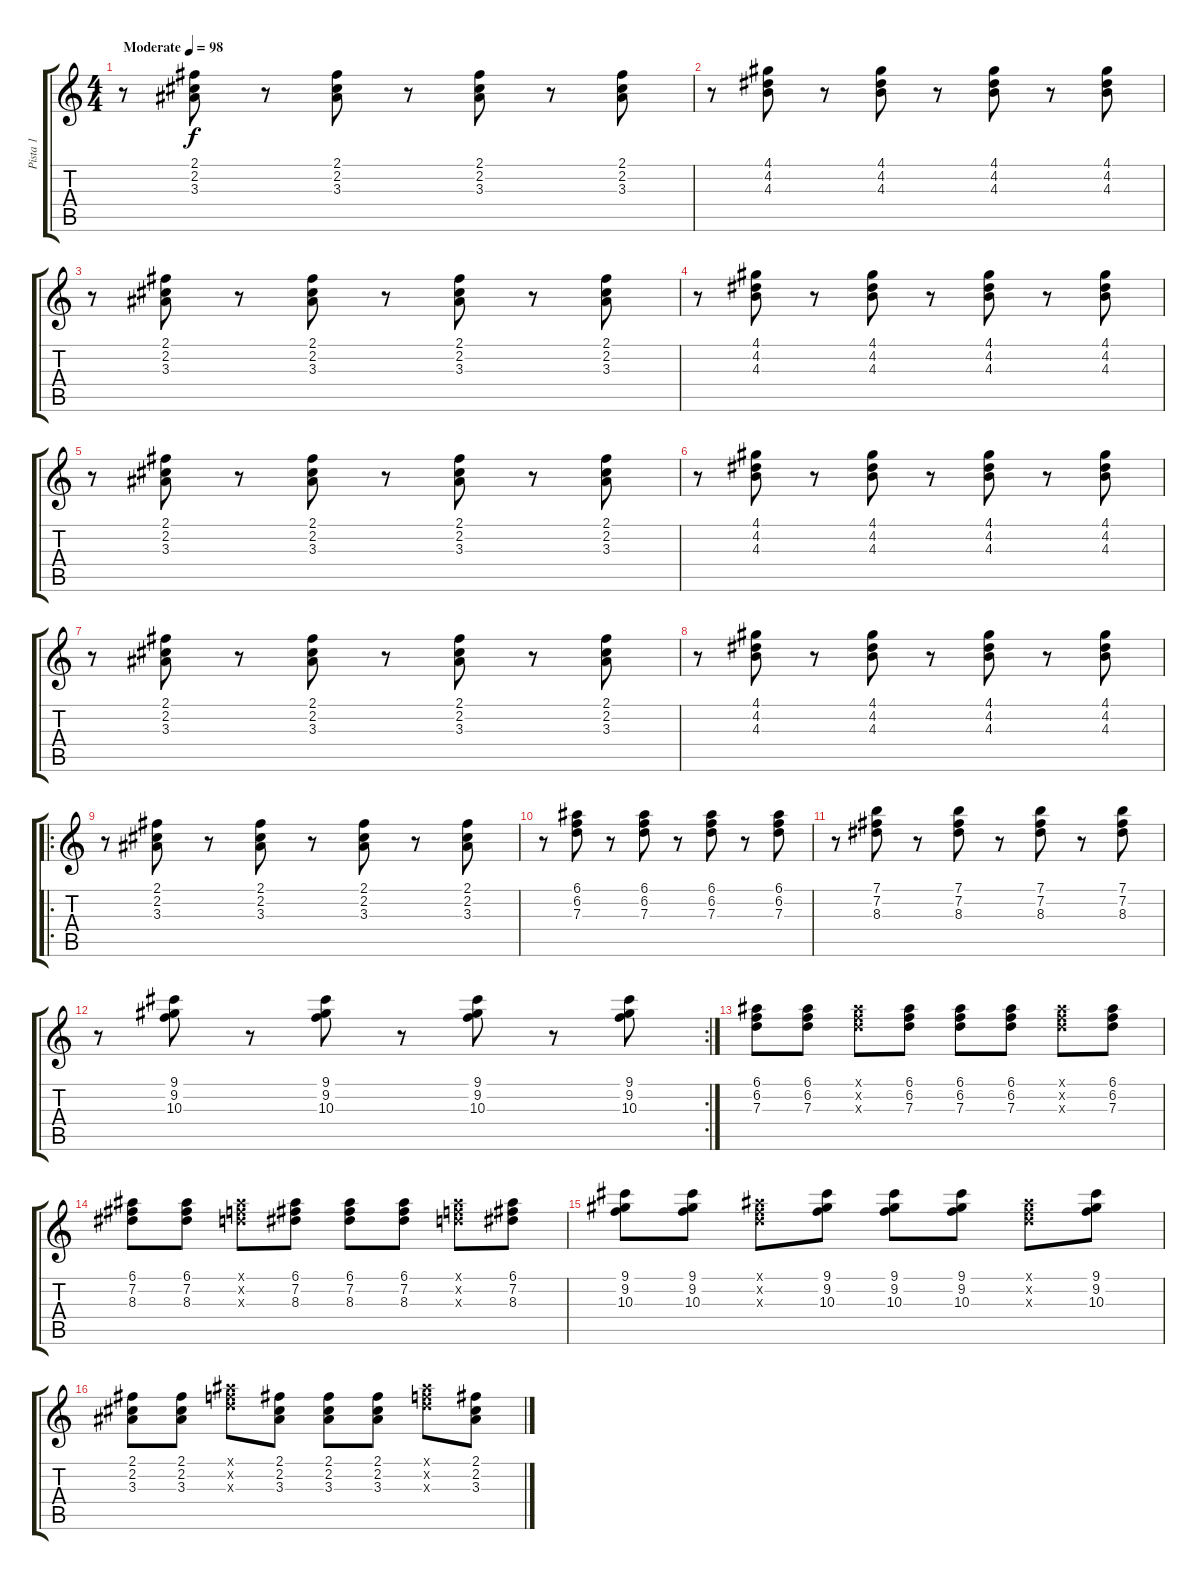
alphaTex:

\track ("Pista 1" "Pista 1") {instrument distortionguitar}
\staff {score tabs}
\tuning (E4 B3 G3 D3 A2 E2) {hide}
\ts (4 4)
\tempo (98 "Moderate")
\clef g2
\ks c
r.8{dy f instrument distortionguitar} (2.1 2.2 3.3).8 r.8 (2.1 2.2 3.3).8 r.8 (2.1 2.2 3.3).8 r.8 (2.1 2.2 3.3).8 |
r.8 (4.1 4.2 4.3).8 r.8 (4.1 4.2 4.3).8 r.8 (4.1 4.2 4.3).8 r.8 (4.1 4.2 4.3).8 |
r.8 (2.1 2.2 3.3).8 r.8 (2.1 2.2 3.3).8 r.8 (2.1 2.2 3.3).8 r.8 (2.1 2.2 3.3).8 |
r.8 (4.1 4.2 4.3).8 r.8 (4.1 4.2 4.3).8 r.8 (4.1 4.2 4.3).8 r.8 (4.1 4.2 4.3).8 |
r.8 (2.1 2.2 3.3).8 r.8 (2.1 2.2 3.3).8 r.8 (2.1 2.2 3.3).8 r.8 (2.1 2.2 3.3).8 |
r.8 (4.1 4.2 4.3).8 r.8 (4.1 4.2 4.3).8 r.8 (4.1 4.2 4.3).8 r.8 (4.1 4.2 4.3).8 |
r.8 (2.1 2.2 3.3).8 r.8 (2.1 2.2 3.3).8 r.8 (2.1 2.2 3.3).8 r.8 (2.1 2.2 3.3).8 |
r.8 (4.1 4.2 4.3).8 r.8 (4.1 4.2 4.3).8 r.8 (4.1 4.2 4.3).8 r.8 (4.1 4.2 4.3).8 |
\ro
r.8 (2.1 2.2 3.3).8 r.8 (2.1 2.2 3.3).8 r.8 (2.1 2.2 3.3).8 r.8 (2.1 2.2 3.3).8 |
r.8 (6.1 6.2 7.3).8 r.8 (6.1 6.2 7.3).8 r.8 (6.1 6.2 7.3).8 r.8 (6.1 6.2 7.3).8 |
r.8 (7.1 7.2 8.3).8 r.8 (7.1 7.2 8.3).8 r.8 (7.1 7.2 8.3).8 r.8 (7.1 7.2 8.3).8 |
\rc 2
r.8 (9.1 9.2 10.3).8 r.8 (9.1 9.2 10.3).8 r.8 (9.1 9.2 10.3).8 r.8 (9.1 9.2 10.3).8 |
(6.1 6.2 7.3).8 (6.1 6.2 7.3).8 (6.1{x} 6.2{x} 7.3{x}).8 (6.1 6.2 7.3).8 (6.1 6.2 7.3).8 (6.1 6.2 7.3).8 (6.1{x} 6.2{x} 7.3{x}).8 (6.1 6.2 7.3).8 |
(6.1 7.2 8.3).8 (6.1 7.2 8.3).8 (6.1{x} 6.2{x} 7.3{x}).8 (6.1 7.2 8.3).8 (6.1 7.2 8.3).8 (6.1 7.2 8.3).8 (6.1{x} 6.2{x} 7.3{x}).8 (6.1 7.2 8.3).8 |
(9.1 9.2 10.3).8 (9.1 9.2 10.3).8 (6.1{x} 6.2{x} 7.3{x}).8 (9.1 9.2 10.3).8 (9.1 9.2 10.3).8 (9.1 9.2 10.3).8 (6.1{x} 6.2{x} 7.3{x}).8 (9.1 9.2 10.3).8 |
(2.1 2.2 3.3).8 (2.1 2.2 3.3).8 (6.1{x} 6.2{x} 7.3{x}).8 (2.1 2.2 3.3).8 (2.1 2.2 3.3).8 (2.1 2.2 3.3).8 (6.1{x} 6.2{x} 7.3{x}).8 (2.1 2.2 3.3).8
